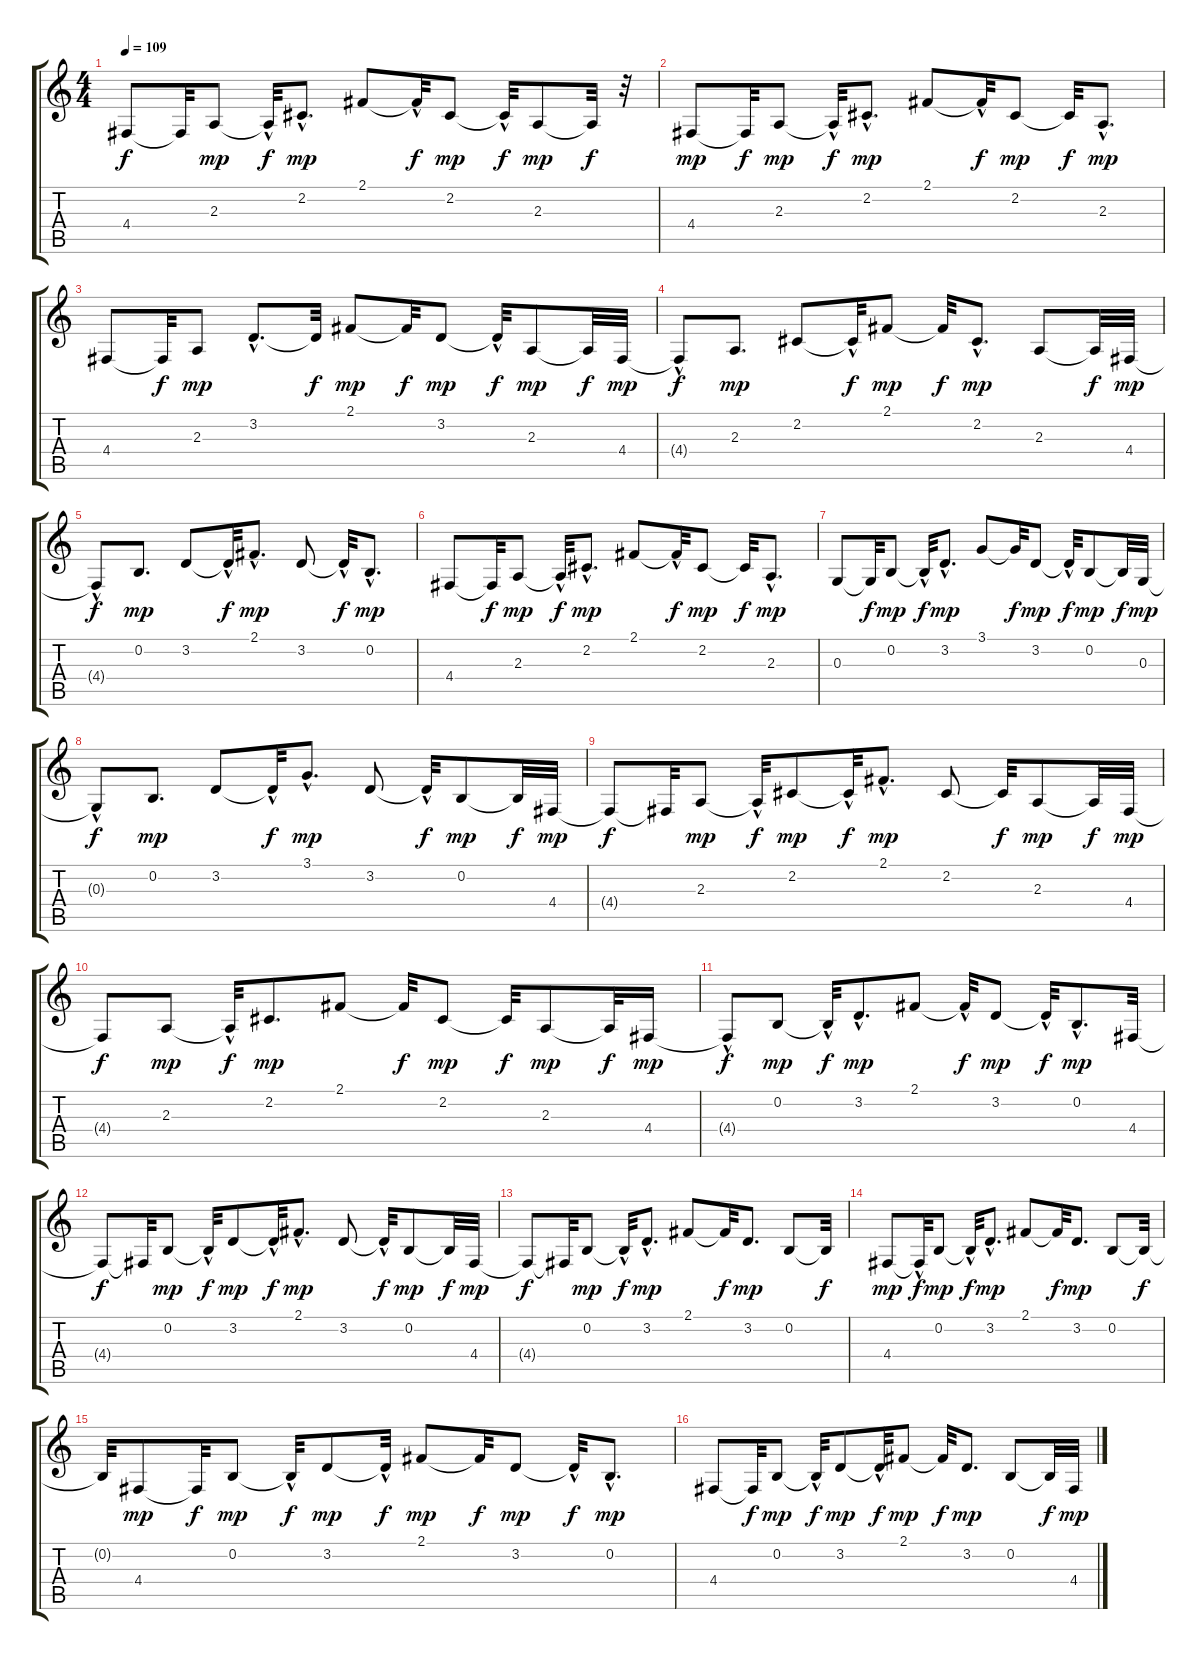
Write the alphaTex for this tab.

\track "" {instrument harpsichord}
\staff {score tabs}
\tuning (E4 B3 G3 D3 A2 E2) {hide}
\ts (4 4)
\tempo 109
\clef g2
\ks c
4.4{t}.8{dy f} 4.4{t}.32 2.3.8{dy mp} 2.3{hac t}.32{dy f} 2.2{hac}.8{d dy mp} 2.1.8 2.1{hac t}.32{dy f} 2.2.8{dy mp} 2.2{hac t}.32{dy f} 2.3.8{dy mp} 2.3{t}.32{dy f} r.32 |
4.4.8{dy mp} 4.4{t}.32{dy f} 2.3.8{dy mp} 2.3{hac t}.32{dy f} 2.2{hac}.8{d dy mp} 2.1.8 2.1{hac t}.32{dy f} 2.2.8{dy mp} 2.2{t}.32{dy f} 2.3{hac}.8{d dy mp} |
4.4.8 4.4{t}.32{dy f} 2.3.8{dy mp} 3.2{hac}.8{d} 3.2{t}.32{dy f} 2.1.8{dy mp} 2.1{t}.32{dy f} 3.2.8{dy mp} 3.2{hac t}.32{dy f} 2.3.8{dy mp} 2.3{t}.32{dy f} 4.4.32{dy mp} |
4.4{hac t}.8{dy f} 2.3.8{d dy mp} 2.2.8 2.2{hac t}.32{dy f} 2.1.8{dy mp} 2.1{t}.32{dy f} 2.2{hac}.8{d dy mp} 2.3.8 2.3{t}.32{dy f} 4.4.32{dy mp} |
4.4{hac t}.8{dy f} 0.2.8{d dy mp} 3.2.8 3.2{hac t}.32{dy f} 2.1{hac}.8{d dy mp} 3.2.8 3.2{hac t}.32{dy f} 0.2{hac}.8{d dy mp} |
4.4.8 4.4{t}.32{dy f} 2.3.8{dy mp} 2.3{hac t}.32{dy f} 2.2{hac}.8{d dy mp} 2.1.8 2.1{hac t}.32{dy f} 2.2.8{dy mp} 2.2{t}.32{dy f} 2.3{hac}.8{d dy mp} |
0.3.8 0.3{t}.32{dy f} 0.2.8{dy mp} 0.2{hac t}.32{dy f} 3.2{hac}.8{d dy mp} 3.1.8 3.1{t}.32{dy f} 3.2.8{dy mp} 3.2{hac t}.32{dy f} 0.2.8{dy mp} 0.2{t}.32{dy f} 0.3.32{dy mp} |
0.3{hac t}.8{dy f} 0.2.8{d dy mp} 3.2.8 3.2{hac t}.32{dy f} 3.1{hac}.8{d dy mp} 3.2.8 3.2{hac t}.32{dy f} 0.2.8{dy mp} 0.2{t}.32{dy f} 4.4.32{dy mp} |
4.4{t}.8{dy f} 4.4{t}.32 2.3.8{dy mp} 2.3{hac t}.32{dy f} 2.2.8{dy mp} 2.2{hac t}.32{dy f} 2.1{hac}.8{d dy mp} 2.2.8 2.2{t}.32{dy f} 2.3.8{dy mp} 2.3{t}.32{dy f} 4.4.32{dy mp} |
4.4{t}.8{dy f} 2.3.8{dy mp} 2.3{hac t}.32{dy f} 2.2.8{d dy mp} 2.1.8 2.1{t}.32{dy f} 2.2.8{dy mp} 2.2{t}.32{dy f} 2.3.8{dy mp} 2.3{t}.32{dy f} 4.4.16{dy mp} |
4.4{hac t}.8{dy f} 0.2.8{dy mp} 0.2{hac t}.32{dy f} 3.2{hac}.8{d dy mp} 2.1.8 2.1{hac t}.32{dy f} 3.2.8{dy mp} 3.2{hac t}.32{dy f} 0.2{hac}.8{d dy mp} 4.4.32 |
4.4{t}.8{dy f} 4.4{t}.32 0.2.8{dy mp} 0.2{hac t}.32{dy f} 3.2.8{dy mp} 3.2{hac t}.32{dy f} 2.1{hac}.8{d dy mp} 3.2.8 3.2{hac t}.32{dy f} 0.2.8{dy mp} 0.2{t}.32{dy f} 4.4.32{dy mp} |
4.4{t}.8{dy f} 4.4{t}.32 0.2.8{dy mp} 0.2{hac t}.32{dy f} 3.2{hac}.8{d dy mp} 2.1.8 2.1{t}.32{dy f} 3.2.8{d dy mp} 0.2.8 0.2{t}.32{dy f} |
4.4.8{dy mp} 4.4{hac t}.32{dy f} 0.2.8{dy mp} 0.2{hac t}.32{dy f} 3.2{hac}.8{d dy mp} 2.1.8 2.1{t}.32{dy f} 3.2.8{d dy mp} 0.2.8 0.2{t}.32{dy f} |
0.2{t}.32 4.4.8{dy mp} 4.4{t}.32{dy f} 0.2.8{dy mp} 0.2{hac t}.32{dy f} 3.2.8{dy mp} 3.2{hac t}.32{dy f} 2.1.8{dy mp} 2.1{t}.32{dy f} 3.2.8{dy mp} 3.2{hac t}.32{dy f} 0.2{hac}.8{d dy mp} |
4.4.8 4.4{t}.32{dy f} 0.2.8{dy mp} 0.2{hac t}.32{dy f} 3.2.8{dy mp} 3.2{hac t}.32{dy f} 2.1.8{dy mp} 2.1{t}.32{dy f} 3.2.8{d dy mp} 0.2.8 0.2{t}.32{dy f} 4.4.32{dy mp}
